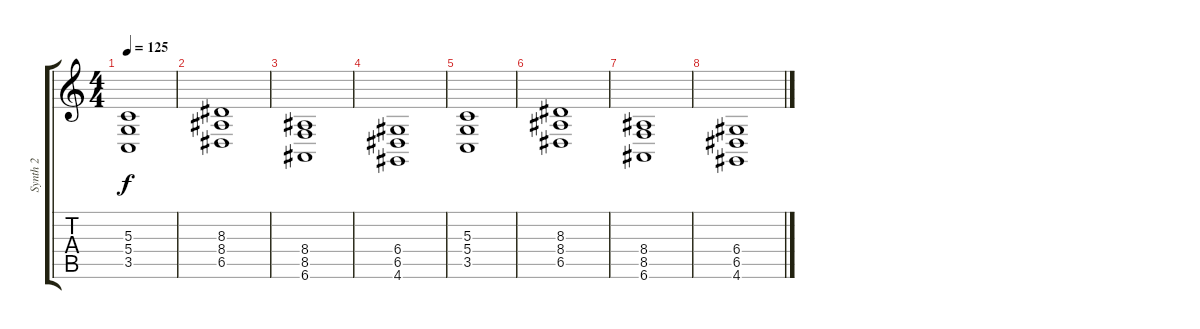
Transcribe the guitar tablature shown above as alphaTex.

\track ("Synth 2" "Synth 2") {instrument lead2sawtooth}
\staff {score tabs}
\tuning (E4 B3 G3 D3 A2 E2) {hide}
\ts (4 4)
\tempo 125
\clef g2
\ks c
(5.3 5.4 3.5).1{dy f} |
(8.3 8.4 6.5).1 |
(8.4 8.5 6.6).1 |
(6.4 6.5 4.6).1 |
(5.3 5.4 3.5).1{volume 0} |
(8.3 8.4 6.5).1 |
(8.4 8.5 6.6).1 |
(6.4 6.5 4.6).1
